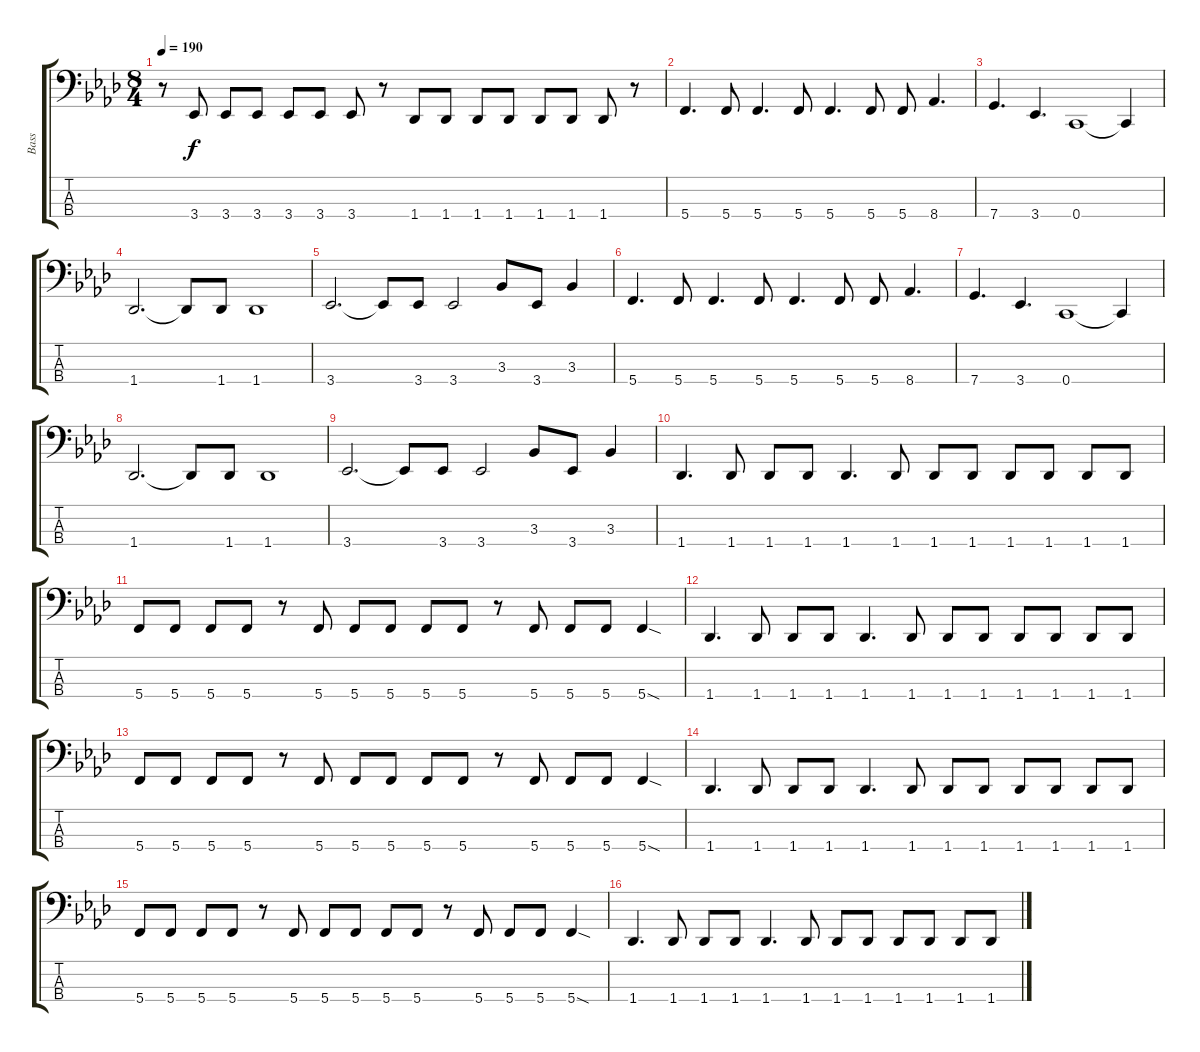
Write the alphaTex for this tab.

\track ("Bass" "Bass") {instrument electricbasspick}
\staff {score tabs}
\tuning (D3 C2 G1 C1) {hide}
\ts (8 4)
\tempo 190
\clef f4
\ks ab
r.8{dy f} 3.4.8 3.4.8 3.4.8 3.4.8 3.4.8 3.4.8 r.8 1.4.8 1.4.8 1.4.8 1.4.8 1.4.8 1.4.8 1.4.8 r.8 |
5.4.4{d} 5.4.8 5.4.4{d} 5.4.8 5.4.4{d} 5.4.8 5.4.8 8.4.4{d} |
7.4.4{d} 3.4.4{d} 0.4.1 0.4{t}.4 |
1.4.2{d} 1.4{t}.8 1.4.8 1.4.1 |
3.4.2{d} 3.4{t}.8 3.4.8 3.4.2 3.3.8 3.4.8 3.3.4 |
5.4.4{d} 5.4.8 5.4.4{d} 5.4.8 5.4.4{d} 5.4.8 5.4.8 8.4.4{d} |
7.4.4{d} 3.4.4{d} 0.4.1 0.4{t}.4 |
1.4.2{d} 1.4{t}.8 1.4.8 1.4.1 |
3.4.2{d} 3.4{t}.8 3.4.8 3.4.2 3.3.8 3.4.8 3.3.4 |
1.4.4{d} 1.4.8 1.4.8 1.4.8 1.4.4{d} 1.4.8 1.4.8 1.4.8 1.4.8 1.4.8 1.4.8 1.4.8 |
5.4.8 5.4.8 5.4.8 5.4.8 r.8 5.4.8 5.4.8 5.4.8 5.4.8 5.4.8 r.8 5.4.8 5.4.8 5.4.8 5.4{sod}.4 |
1.4.4{d} 1.4.8 1.4.8 1.4.8 1.4.4{d} 1.4.8 1.4.8 1.4.8 1.4.8 1.4.8 1.4.8 1.4.8 |
5.4.8 5.4.8 5.4.8 5.4.8 r.8 5.4.8 5.4.8 5.4.8 5.4.8 5.4.8 r.8 5.4.8 5.4.8 5.4.8 5.4{sod}.4 |
1.4.4{d} 1.4.8 1.4.8 1.4.8 1.4.4{d} 1.4.8 1.4.8 1.4.8 1.4.8 1.4.8 1.4.8 1.4.8 |
5.4.8 5.4.8 5.4.8 5.4.8 r.8 5.4.8 5.4.8 5.4.8 5.4.8 5.4.8 r.8 5.4.8 5.4.8 5.4.8 5.4{sod}.4 |
1.4.4{d} 1.4.8 1.4.8 1.4.8 1.4.4{d} 1.4.8 1.4.8 1.4.8 1.4.8 1.4.8 1.4.8 1.4.8
